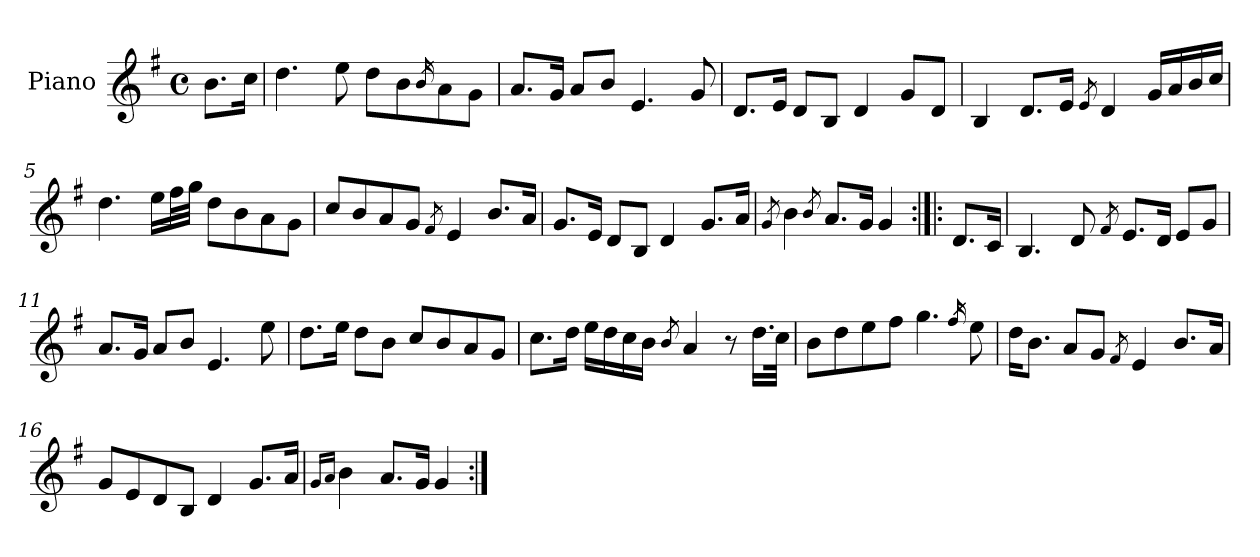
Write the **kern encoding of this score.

**kern
*part1
*staff1
*I"Piano
*I'Pno.
*clefG2
*k[f#]
*M4/4
*met(c)
=
8.b\L
16cc\Jk
=1
4.dd\
8ee\
8dd\L
8b\
16qb/
8a\
8g\J
=2
8.a/L
16g/Jk
8a/L
8b/J
4.e/
8g/
=3
8.d/L
16e/Jk
8d/L
8B/J
4d/
8g/L
8d/J
=4
4B/
8.d/L
16e/Jk
8qe/
4d/
16g/LL
16a/
16b/
16cc/JJ
=5
4.dd\
16ee\LL
32ff#\L
32gg\JJJ
8dd\L
8b\
8a\
8g\J
=6
8cc/L
8b/
8a/
8g/J
8qf#/
4e/
8.b/L
16a/Jk
=7
8.g/L
16e/Jk
8d/L
8B/J
4d/
8.g/L
16a/Jk
=8
8qg/
4b\
8qb/
8.a/L
16g/Jk
4g/
=9:|!|:
8.d/L
16c/Jk
=10
4.B/
8d/
8qf#/
8.e/L
16d/Jk
8e/L
8g/J
=11
8.a/L
16g/Jk
8a/L
8b/J
4.e/
8ee\
=12
8.dd\L
16ee\Jk
8dd\L
8b\J
8cc/L
8b/
8a/
8g/J
=13
8.cc\L
16dd\Jk
16ee\LL
16dd\
16cc\
16b\JJ
8qb/
4a/
8r
16.dd\LL
32cc\JJk
=14
8b\L
8dd\
8ee\
8ff#\J
4.gg\
16qff#/
8ee\
=15
16dd\KL
8.b\J
8a/L
8g/J
8qf#/
4e/
8.b/L
16a/Jk
=16
8g/L
8e/
8d/
8B/J
4d/
8.g/L
16a/Jk
=17
16qg/LL
16qa/JJ
4b\
8.a/L
16g/Jk
4g/
=:|!
*-
